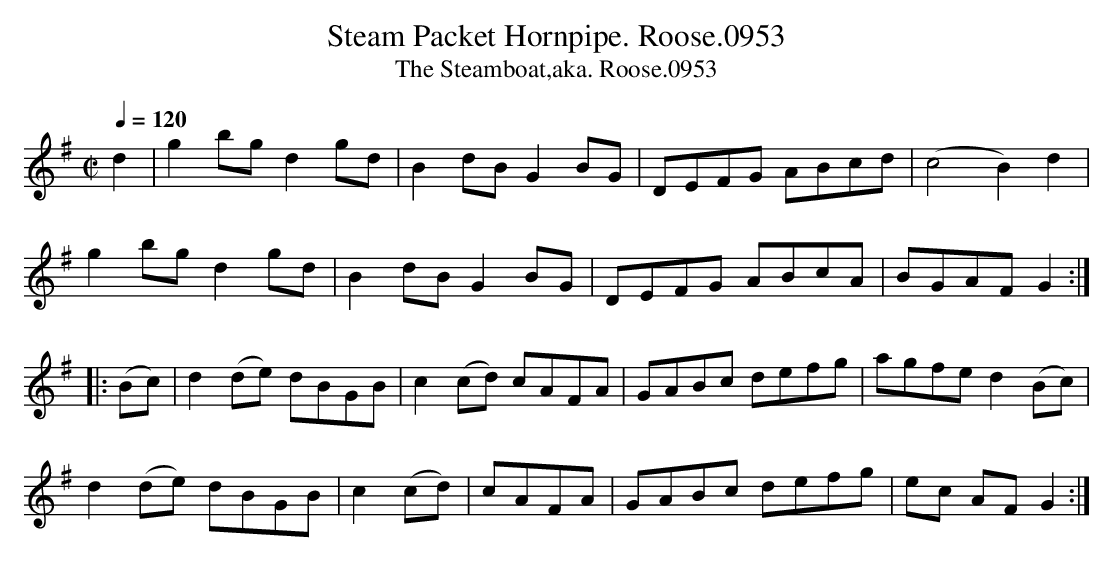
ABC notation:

X:1
T:Steam Packet Hornpipe. Roose.0953
T:Steamboat,aka. Roose.0953, The
M:C|
L:1/8
Q:1/4=120
K:G
d2 | g2bg d2gd | B2dB G2BG | DEFG ABcd | (c4B2) d2  |
g2bg d2gd | B2dB G2BG | DEFG ABcA | BGAF G2 :|
|: (Bc) | d2(de) dBGB | c2(cd) cAFA | GABc defg | agfe d2(Bc) |
d2(de) dBGB | c2(cd) |\\ %Barline in MS
cAFA | GABc defg | ec AF G2 :|
